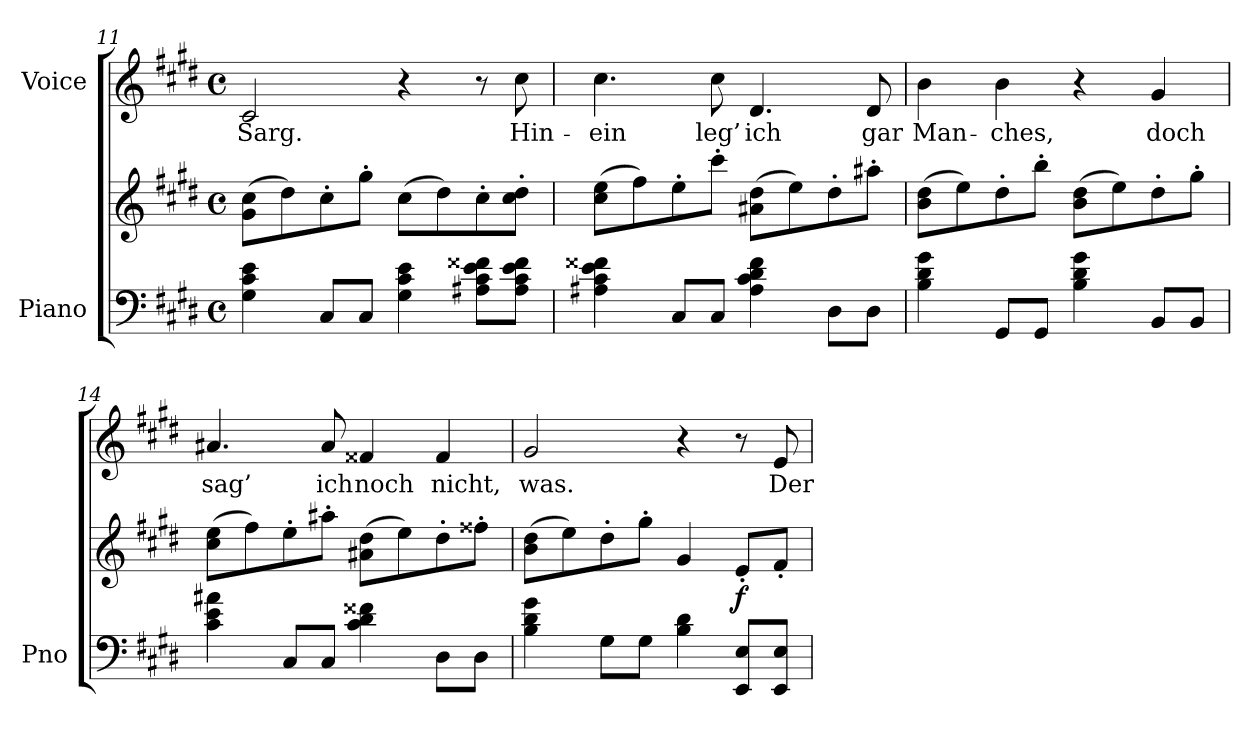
**kern	**kern	**dynam	**kern	**text
*part2	*part2	*part2	*part1	*part1
*staff3	*staff2	*staff2/3	*staff1	*staff1
*I"Piano	*	*	*I"Voice	*
*I'Pno	*	*	*	*
!!LO:LB:g=z
*clefF4	*clefG2	*	*clefG2	*
*k[f#c#g#d#]	*k[f#c#g#d#]	*	*k[f#c#g#d#]	*
*M4/4	*M4/4	*	*M4/4	*
*met(c)	*met(c)	*	*met(c)	*
=11	=11	=11	=11	=11
!	!	!	!	!LO:LY:b
4G#\ 4c#\ 4e\	(>8g#\ 8cc#\L	.	2c#/	Sarg.
.	8dd#\)	.	.	.
8C#/L	8cc#'\	.	.	.
8C#/J	8gg#'\J	.	.	.
4G#\ 4c#\ 4e\	(>8cc#\L	.	4r	.
.	8dd#\)	.	.	.
8A#X\ 8c#\ 8e\ 8f##X\L	8cc#'\	.	8r	.
!	!	!	!	!LO:LY:b
8A#\ 8c#\ 8e\ 8f##\J	8cc#\' 8dd#\'J	.	8cc#\	Hin-
=12	=12	=12	=12	=12
!	!	!	!	!LO:LY:b
4A#X\ 4c#\ 4e\ 4f##X\	(>8cc#\ 8ee\L	.	4.cc#\	-ein
.	8ff#\)	.	.	.
8C#/L	8ee'\	.	.	.
!	!	!	!	!LO:LY:b
8C#/J	8ccc#'\J	.	8cc#\	leg’
!	!	!	!	!LO:LY:b
4A#\ 4c#\ 4d#\ 4f##\	(>8a#X\ 8dd#\L	.	4.d#/	ich
.	8ee\)	.	.	.
8D#\L	8dd#'\	.	.	.
!	!	!	!	!LO:LY:b
8D#\J	8aa#X'\J	.	8d#/	gar
=13	=13	=13	=13	=13
!	!	!	!	!LO:LY:b
4B\ 4d#\ 4g#\	(>8b\ 8dd#\L	.	4b\	Man-
.	8ee\)	.	.	.
!	!	!	!	!LO:LY:b
8GG#/L	8dd#'\	.	4b\	-ches,
8GG#/J	8bb'\J	.	.	.
4B\ 4d#\ 4g#\	(>8b\ 8dd#\L	.	4r	.
.	8ee\)	.	.	.
!	!	!	!	!LO:LY:b
8BB/L	8dd#'\	.	4g#/	doch
8BB/J	8gg#'\J	.	.	.
=14	=14	=14	=14	=14
!	!	!	!	!LO:LY:b
4c#\ 4e\ 4a#X\	(>8cc#\ 8ee\L	.	4.a#X/	sag’
.	8ff#\)	.	.	.
8C#/L	8ee'\	.	.	.
!	!	!	!	!LO:LY:b
8C#/J	8aa#X'\J	.	8a#/	ich
!	!	!	!	!LO:LY:b
4c#\ 4d#\ 4f##X\	(>8a#X\ 8dd#\L	.	4f##X/	noch
.	8ee\)	.	.	.
!	!	!	!	!LO:LY:b
8D#\L	8dd#'\	.	4f##/	nicht,
8D#\J	8ff##X'\J	.	.	.
=15	=15	=15	=15	=15
!	!	!	!	!LO:LY:b
4B\ 4d#\ 4g#\	(>8b\ 8dd#\L	.	2g#/	was.
.	8ee\)	.	.	.
8G#\L	8dd#'\	.	.	.
8G#\J	8gg#'\J	.	.	.
4B\ 4d#\	4g#/	.	4r	.
!	!	!LO:DY:b	!	!
8EE/ 8E/L	8e'/L	f	8r	.
!	!	!	!	!LO:LY:b
8EE/ 8E/J	8f#'/J	.	8e/	Der
=	=	=	=	=
*-	*-	*-	*-	*-
